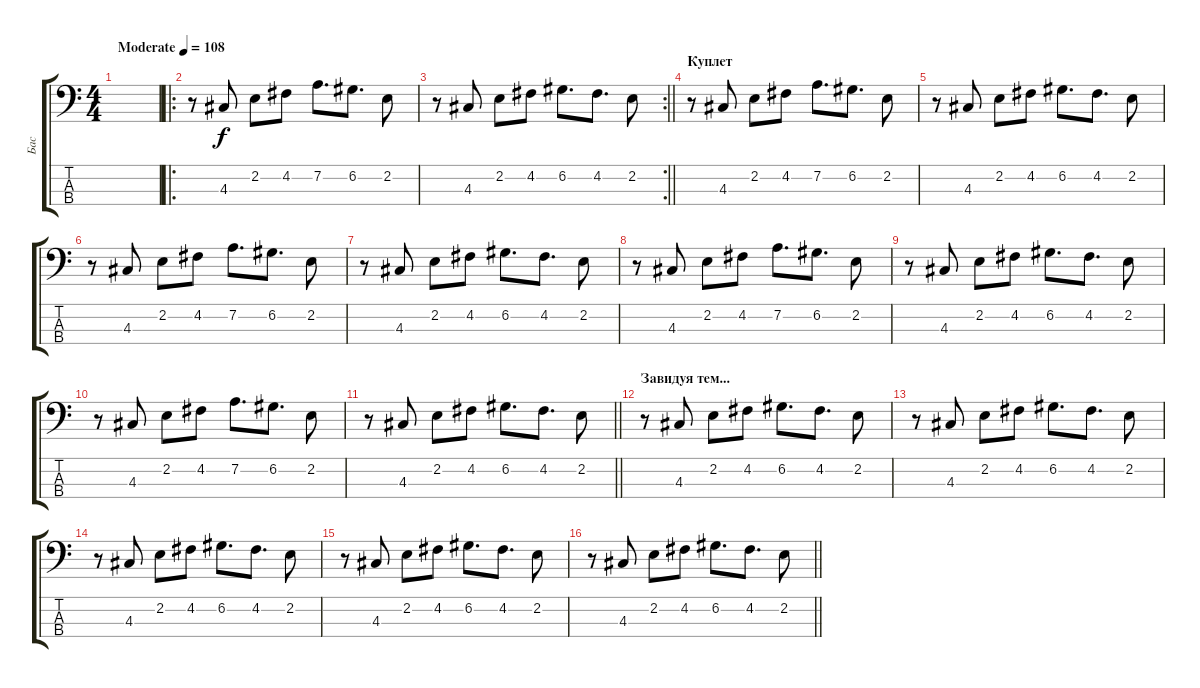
\track ("Бас" "Бас") {instrument electricbassfinger}
\staff {score tabs}
\tuning (G2 D2 A1 E1) {hide}
\ts (4 4)
\tempo (108 "Moderate")
\clef f4
\ks c
|
\ro
r.8 4.3.8 2.2.8 4.2.8 7.2.8{d} 6.2.8{d} 2.2.8 |
\rc 2
\barLineRight lightlight
r.8 4.3.8 2.2.8 4.2.8 6.2.8{d} 4.2.8{d} 2.2.8 |
\section ("" "Куплет")
r.8 4.3.8 2.2.8 4.2.8 7.2.8{d} 6.2.8{d} 2.2.8 |
r.8 4.3.8 2.2.8 4.2.8 6.2.8{d} 4.2.8{d} 2.2.8 |
r.8 4.3.8 2.2.8 4.2.8 7.2.8{d} 6.2.8{d} 2.2.8 |
r.8 4.3.8 2.2.8 4.2.8 6.2.8{d} 4.2.8{d} 2.2.8 |
r.8 4.3.8 2.2.8 4.2.8 7.2.8{d} 6.2.8{d} 2.2.8 |
r.8 4.3.8 2.2.8 4.2.8 6.2.8{d} 4.2.8{d} 2.2.8 |
r.8 4.3.8 2.2.8 4.2.8 7.2.8{d} 6.2.8{d} 2.2.8 |
\barLineRight lightlight
r.8 4.3.8 2.2.8 4.2.8 6.2.8{d} 4.2.8{d} 2.2.8 |
\section ("" "Завидуя тем...")
r.8 4.3.8 2.2.8 4.2.8 6.2.8{d} 4.2.8{d} 2.2.8 |
r.8 4.3.8 2.2.8 4.2.8 6.2.8{d} 4.2.8{d} 2.2.8 |
r.8 4.3.8 2.2.8 4.2.8 6.2.8{d} 4.2.8{d} 2.2.8 |
r.8 4.3.8 2.2.8 4.2.8 6.2.8{d} 4.2.8{d} 2.2.8 |
\barLineRight lightlight
r.8 4.3.8 2.2.8 4.2.8 6.2.8{d} 4.2.8{d} 2.2.8
